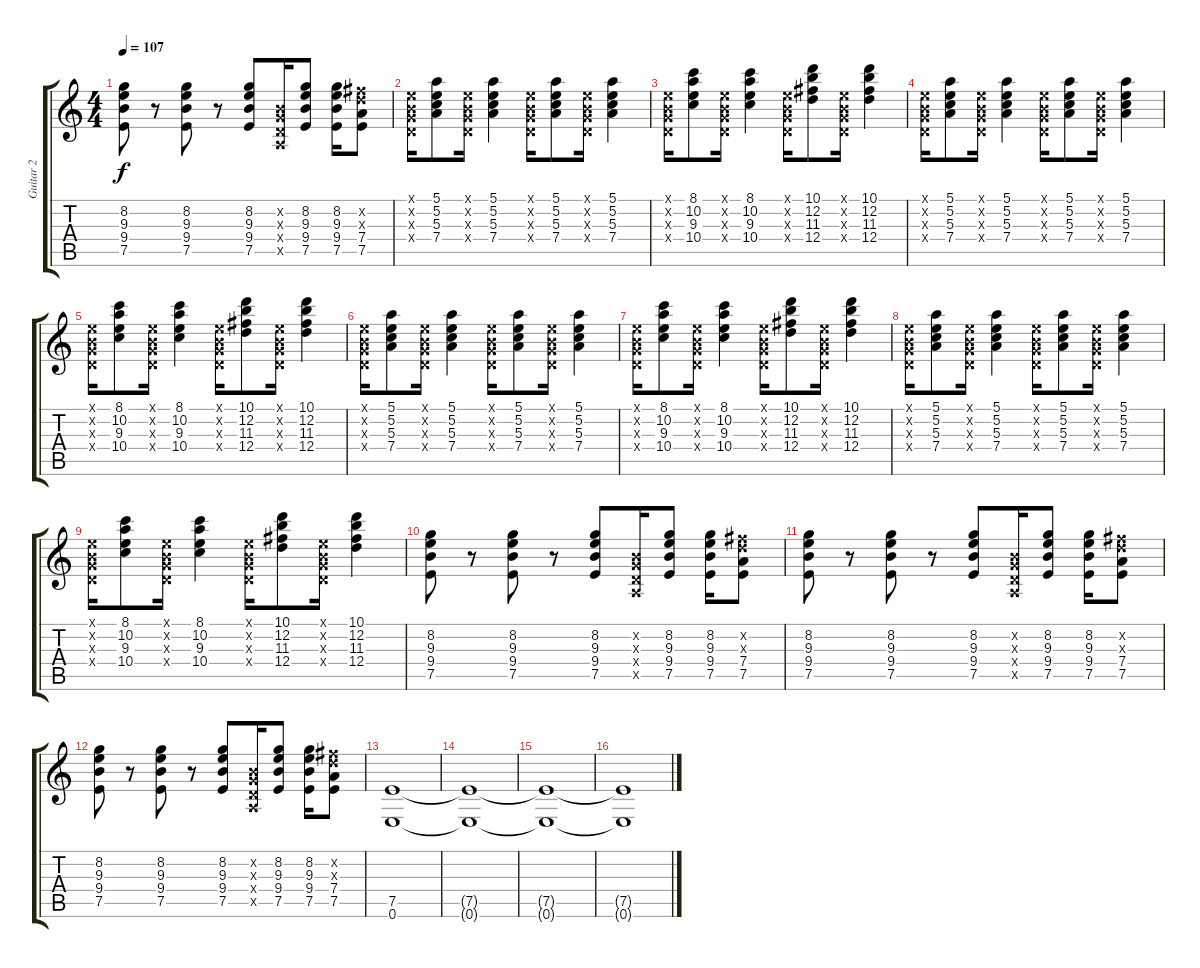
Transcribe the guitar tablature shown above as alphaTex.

\track ("Guitar 2" "Guitar 2") {instrument distortionguitar}
\staff {score tabs}
\tuning (E4 B3 G3 D3 A2 E2) {hide}
\ts (4 4)
\tempo 107
\clef g2
\ks c
(8.2 9.3 9.4 7.5).8{dy f} r.8 (8.2 9.3 9.4 7.5).8 r.8 (8.2 9.3 9.4 7.5).8 (0.2{x} 0.3{x} 0.4{x} 0.5{x}).16 (8.2 9.3 9.4 7.5).8 (8.2 9.3 9.4 7.5).16 (7.2{x} 7.3{x} 7.4 7.5).8 |
(0.1{x} 0.2{x} 0.3{x} 0.4{x}).16 (5.1 5.2 5.3 7.4).8 (0.1{x} 0.2{x} 0.3{x} 0.4{x}).16 (5.1 5.2 5.3 7.4).4 (0.1{x} 0.2{x} 0.3{x} 0.4{x}).16 (5.1 5.2 5.3 7.4).8 (0.1{x} 0.2{x} 0.3{x} 0.4{x}).16 (5.1 5.2 5.3 7.4).4 |
(0.1{x} 0.2{x} 0.3{x} 0.4{x}).16 (8.1 10.2 9.3 10.4).8 (0.1{x} 0.2{x} 0.3{x} 0.4{x}).16 (8.1 10.2 9.3 10.4).4 (0.1{x} 0.2{x} 0.3{x} 0.4{x}).16 (10.1 12.2 11.3 12.4).8 (0.1{x} 0.2{x} 0.3{x} 0.4{x}).16 (10.1 12.2 11.3 12.4).4 |
(0.1{x} 0.2{x} 0.3{x} 0.4{x}).16 (5.1 5.2 5.3 7.4).8 (0.1{x} 0.2{x} 0.3{x} 0.4{x}).16 (5.1 5.2 5.3 7.4).4 (0.1{x} 0.2{x} 0.3{x} 0.4{x}).16 (5.1 5.2 5.3 7.4).8 (0.1{x} 0.2{x} 0.3{x} 0.4{x}).16 (5.1 5.2 5.3 7.4).4 |
(0.1{x} 0.2{x} 0.3{x} 0.4{x}).16 (8.1 10.2 9.3 10.4).8 (0.1{x} 0.2{x} 0.3{x} 0.4{x}).16 (8.1 10.2 9.3 10.4).4 (0.1{x} 0.2{x} 0.3{x} 0.4{x}).16 (10.1 12.2 11.3 12.4).8 (0.1{x} 0.2{x} 0.3{x} 0.4{x}).16 (10.1 12.2 11.3 12.4).4 |
(0.1{x} 0.2{x} 0.3{x} 0.4{x}).16 (5.1 5.2 5.3 7.4).8 (0.1{x} 0.2{x} 0.3{x} 0.4{x}).16 (5.1 5.2 5.3 7.4).4 (0.1{x} 0.2{x} 0.3{x} 0.4{x}).16 (5.1 5.2 5.3 7.4).8 (0.1{x} 0.2{x} 0.3{x} 0.4{x}).16 (5.1 5.2 5.3 7.4).4 |
(0.1{x} 0.2{x} 0.3{x} 0.4{x}).16 (8.1 10.2 9.3 10.4).8 (0.1{x} 0.2{x} 0.3{x} 0.4{x}).16 (8.1 10.2 9.3 10.4).4 (0.1{x} 0.2{x} 0.3{x} 0.4{x}).16 (10.1 12.2 11.3 12.4).8 (0.1{x} 0.2{x} 0.3{x} 0.4{x}).16 (10.1 12.2 11.3 12.4).4 |
(0.1{x} 0.2{x} 0.3{x} 0.4{x}).16 (5.1 5.2 5.3 7.4).8 (0.1{x} 0.2{x} 0.3{x} 0.4{x}).16 (5.1 5.2 5.3 7.4).4 (0.1{x} 0.2{x} 0.3{x} 0.4{x}).16 (5.1 5.2 5.3 7.4).8 (0.1{x} 0.2{x} 0.3{x} 0.4{x}).16 (5.1 5.2 5.3 7.4).4 |
(0.1{x} 0.2{x} 0.3{x} 0.4{x}).16 (8.1 10.2 9.3 10.4).8 (0.1{x} 0.2{x} 0.3{x} 0.4{x}).16 (8.1 10.2 9.3 10.4).4 (0.1{x} 0.2{x} 0.3{x} 0.4{x}).16 (10.1 12.2 11.3 12.4).8 (0.1{x} 0.2{x} 0.3{x} 0.4{x}).16 (10.1 12.2 11.3 12.4).4 |
(8.2 9.3 9.4 7.5).8 r.8 (8.2 9.3 9.4 7.5).8 r.8 (8.2 9.3 9.4 7.5).8 (0.2{x} 0.3{x} 0.4{x} 0.5{x}).16 (8.2 9.3 9.4 7.5).8 (8.2 9.3 9.4 7.5).16 (7.2{x} 7.3{x} 7.4 7.5).8 |
(8.2 9.3 9.4 7.5).8 r.8 (8.2 9.3 9.4 7.5).8 r.8 (8.2 9.3 9.4 7.5).8 (0.2{x} 0.3{x} 0.4{x} 0.5{x}).16 (8.2 9.3 9.4 7.5).8 (8.2 9.3 9.4 7.5).16 (7.2{x} 7.3{x} 7.4 7.5).8 |
(8.2 9.3 9.4 7.5).8 r.8 (8.2 9.3 9.4 7.5).8 r.8 (8.2 9.3 9.4 7.5).8 (0.2{x} 0.3{x} 0.4{x} 0.5{x}).16 (8.2 9.3 9.4 7.5).8 (8.2 9.3 9.4 7.5).16 (7.2{x} 7.3{x} 7.4 7.5).8 |
(7.5 0.6).1 |
(7.5{t} 0.6{t}).1 |
(7.5{t} 0.6{t}).1 |
(7.5{t} 0.6{t}).1
